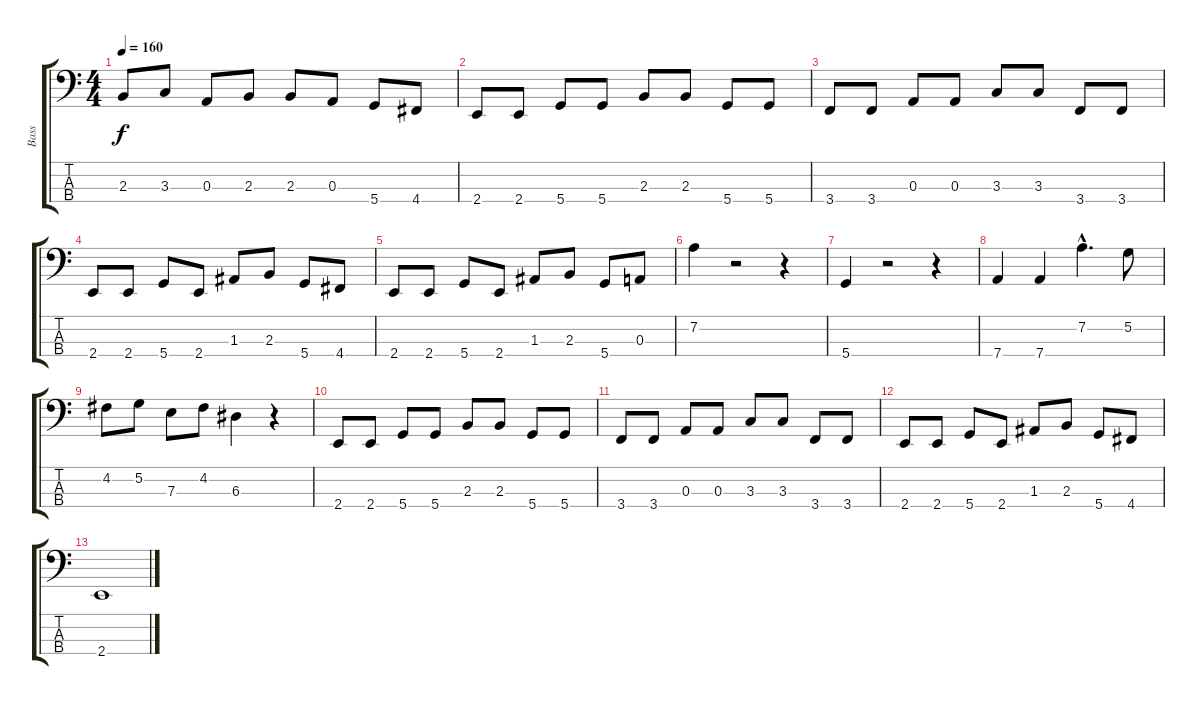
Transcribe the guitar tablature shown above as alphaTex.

\track ("Bass" "Bass") {instrument acousticbass}
\staff {score tabs}
\tuning (G2 D2 A1 D1) {hide}
\ts (4 4)
\tempo 160
\clef f4
\ks c
2.3.8{dy f} 3.3.8 0.3.8 2.3.8 2.3.8 0.3.8 5.4.8 4.4.8 |
2.4.8 2.4.8 5.4.8 5.4.8 2.3.8 2.3.8 5.4.8 5.4.8 |
3.4.8 3.4.8 0.3.8 0.3.8 3.3.8 3.3.8 3.4.8 3.4.8 |
2.4.8 2.4.8 5.4.8 2.4.8 1.3.8 2.3.8 5.4.8 4.4.8 |
2.4.8 2.4.8 5.4.8 2.4.8 1.3.8 2.3.8 5.4.8 0.3.8 |
7.2.4 r.2 r.4 |
5.4.4 r.2 r.4 |
7.4.4 7.4.4 7.2{hac}.4{d} 5.2.8 |
4.2.8 5.2.8 7.3.8 4.2.8 6.3.4 r.4 |
2.4.8 2.4.8 5.4.8 5.4.8 2.3.8 2.3.8 5.4.8 5.4.8 |
3.4.8 3.4.8 0.3.8 0.3.8 3.3.8 3.3.8 3.4.8 3.4.8 |
2.4.8 2.4.8 5.4.8 2.4.8 1.3.8 2.3.8 5.4.8 4.4.8 |
2.4.1
